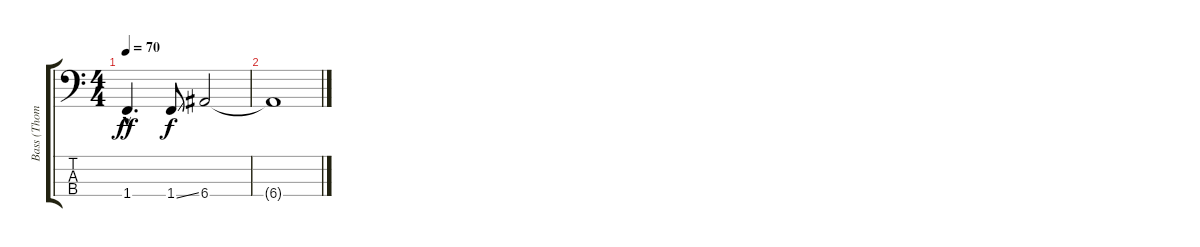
\track ("Bass (Thompson)" "Bass (Thom") {instrument electricbasspick}
\staff {score tabs}
\tuning (G2 D2 A1 E1) {hide}
\ts (4 4)
\tempo 70
\clef f4
\ks c
1.4{hac}.4{d dy ff} 1.4{ss}.8{dy f} 6.4.2 |
6.4{t}.1
